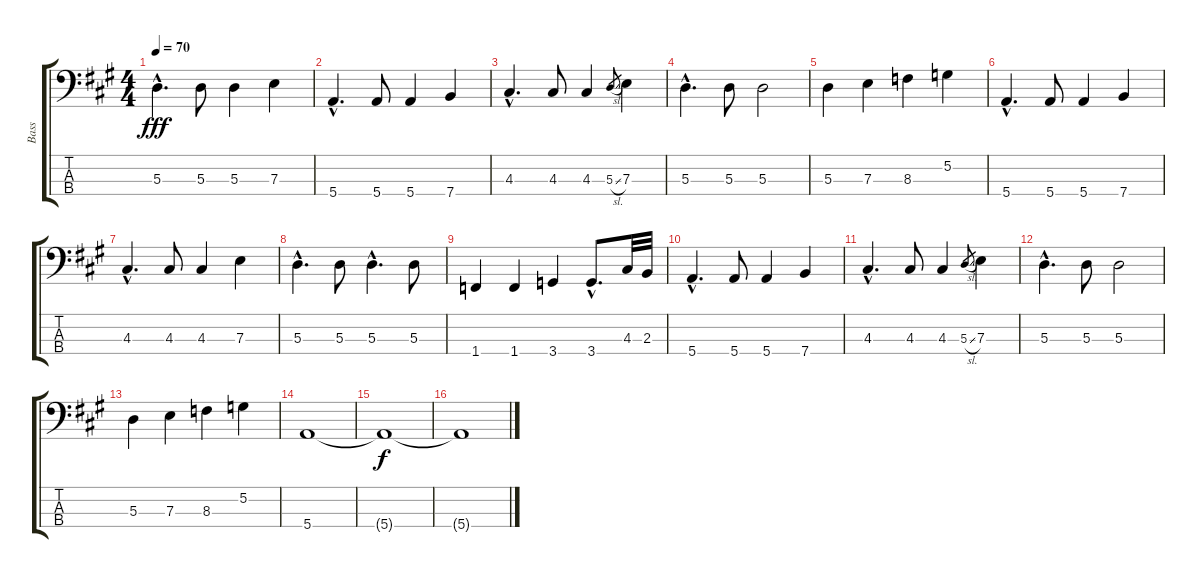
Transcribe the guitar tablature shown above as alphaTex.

\track ("Bass" "Bass") {instrument electricbasspick}
\staff {score tabs}
\tuning (G2 D2 A1 E1) {hide}
\ts (4 4)
\tempo 70
\clef f4
\ks a
5.3{hac}.4{d dy fff} 5.3.8 5.3.4 7.3.4 |
5.4{hac}.4{d} 5.4.8 5.4.4 7.4.4 |
4.3{hac}.4{d} 4.3.8 4.3.4 5.3{sl}.8{gr} 7.3.4 |
5.3{hac}.4{d} 5.3.8 5.3.2 |
5.3.4 7.3.4 8.3.4 5.2.4 |
5.4{hac}.4{d} 5.4.8 5.4.4 7.4.4 |
4.3{hac}.4{d} 4.3.8 4.3.4 7.3.4 |
5.3{hac}.4{d} 5.3.8 5.3{hac}.4{d} 5.3.8 |
1.4.4 1.4.4 3.4.4 3.4{hac}.8{d} 4.3.32 2.3.32 |
5.4{hac}.4{d} 5.4.8 5.4.4 7.4.4 |
4.3{hac}.4{d} 4.3.8 4.3.4 5.3{sl}.8{gr} 7.3.4 |
5.3{hac}.4{d} 5.3.8 5.3.2 |
5.3.4 7.3.4 8.3.4 5.2.4 |
5.4.1 |
5.4{t}.1{dy f} |
5.4{t}.1
